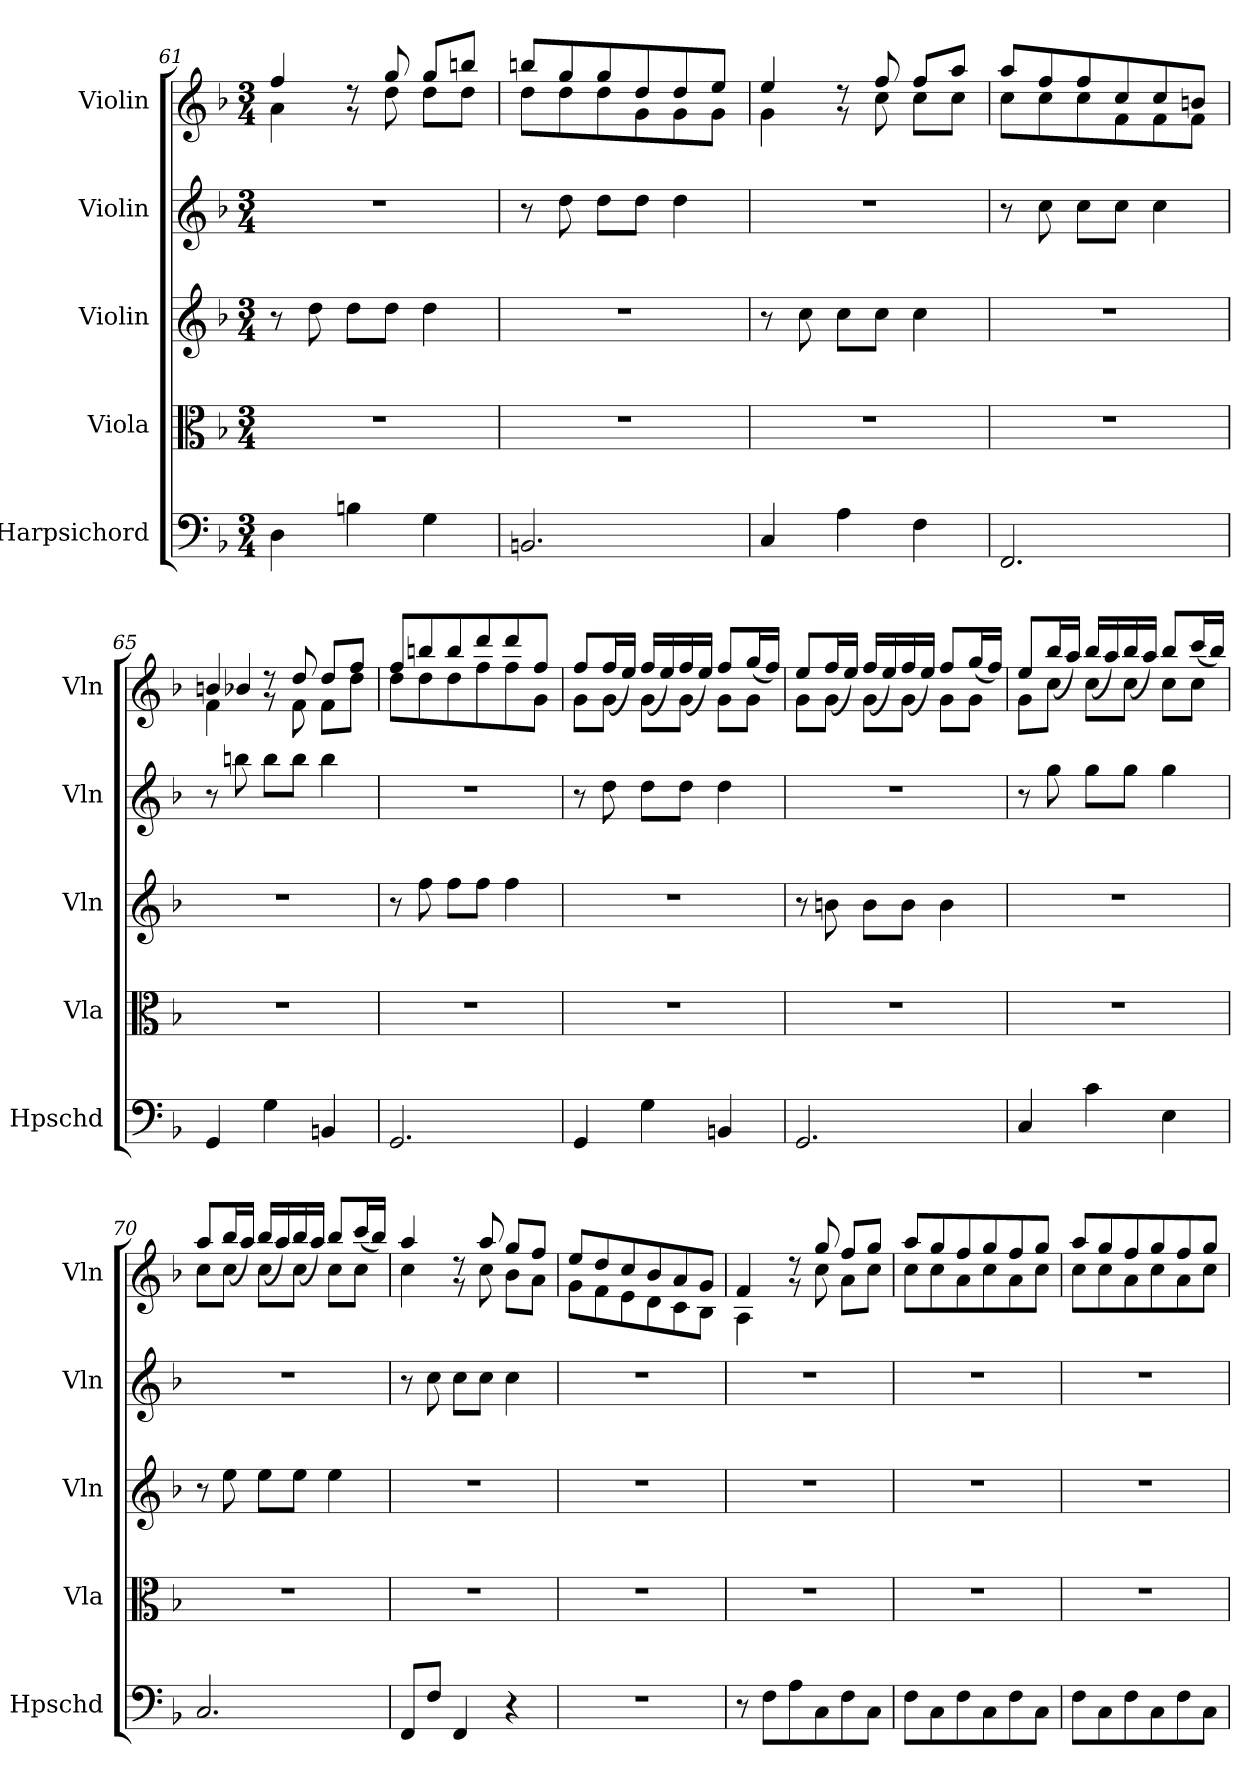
**kern	**kern	**kern	**kern	**kern
*part5	*part4	*part3	*part2	*part1
*staff5	*staff4	*staff3	*staff2	*staff1
*I"Harpsichord	*I"Viola	*I"Violin	*I"Violin	*I"Violin
*I'Hpschd	*I'Vla	*I'Vln	*I'Vln	*I'Vln
*clefF4	*clefC3	*clefG2	*clefG2	*clefG2
*k[b-]	*k[b-]	*k[b-]	*k[b-]	*k[b-]
*d:	*d:	*d:	*d:	*d:
*M3/4	*M3/4	*M3/4	*M3/4	*M3/4
=61	=61	=61	=61	=61
*	*	*	*	*^
4D\	2.r	8r	2.r	4a\	4ff/
.	.	8dd\	.	.	.
4Bn\	.	8dd\L	.	8r	8r
.	.	8dd\J	.	8dd\	8gg/
4G\	.	4dd\	.	8dd\L	8gg/L
.	.	.	.	8dd\J	8bbn/J
=62	=62	=62	=62	=62	=62
2.BBn/	2.r	2.r	8r	8dd\L	8bbn/L
.	.	.	8dd\	8dd\	8gg/
.	.	.	8dd\L	8dd\	8gg/
.	.	.	8dd\J	8g\	8dd/
.	.	.	4dd\	8g\	8dd/
.	.	.	.	8g\J	8ee/J
=63	=63	=63	=63	=63	=63
4C/	2.r	8r	2.r	4g\	4ee/
.	.	8cc\	.	.	.
4A\	.	8cc\L	.	8r	8r
.	.	8cc\J	.	8cc\	8ff/
4F\	.	4cc\	.	8cc\L	8ff/L
.	.	.	.	8cc\J	8aa/J
=64	=64	=64	=64	=64	=64
2.FF/	2.r	2.r	8r	8cc\L	8aa/L
.	.	.	8cc\	8cc\	8ff/
.	.	.	8cc\L	8cc\	8ff/
.	.	.	8cc\J	8f\	8cc/
.	.	.	4cc\	8f\	8cc/
.	.	.	.	8f\J	8bn/J
=65	=65	=65	=65	=65	=65
*	*	*	*	*	*^
4GG/	2.r	2.r	8r	4f\	4bn/	4b-X/
.	.	.	8bbn\	.	.	.
4G\	.	.	8bb\L	8r	8r	2ryy
.	.	.	8bb\J	8f\	8dd/	.
4BBn/	.	.	4bb\	8f\L	8dd/L	.
.	.	.	.	8dd\J	8ff/J	.
*	*	*	*	*	*v	*v
=66	=66	=66	=66	=66	=66
2.GG/	2.r	8r	2.r	8dd\L	8ff/L
.	.	8ff\	.	8dd\	8bbn/
.	.	8ff\L	.	8dd\	8bb/
.	.	8ff\J	.	8ff\	8ddd/
.	.	4ff\	.	8ff\	8ddd/
.	.	.	.	8g\J	8ff/J
=67	=67	=67	=67	=67	=67
4GG/	2.r	2.r	8r	8g\L	8ff/L
.	.	.	8dd\	8g\J	(16ff/L
.	.	.	.	.	16ee/JJ)
4G\	.	.	8dd\L	8g\L	(16ff/LL
.	.	.	.	.	16ee/)
.	.	.	8dd\J	8g\J	(16ff/
.	.	.	.	.	16ee/JJ)
4BBn/	.	.	4dd\	8g\L	8ff/L
.	.	.	.	8g\J	(16gg/L
.	.	.	.	.	16ff/JJ)
=68	=68	=68	=68	=68	=68
2.GG/	2.r	8r	2.r	8g\L	8ee/L
.	.	8bn\	.	8g\J	(16ff/L
.	.	.	.	.	16ee/JJ)
.	.	8b\L	.	8g\L	(16ff/LL
.	.	.	.	.	16ee/)
.	.	8b\J	.	8g\J	(16ff/
.	.	.	.	.	16ee/JJ)
.	.	4b\	.	8g\L	8ff/L
.	.	.	.	8g\J	(16gg/L
.	.	.	.	.	16ff/JJ)
=69	=69	=69	=69	=69	=69
4C/	2.r	2.r	8r	8g\L	8ee/L
.	.	.	8gg\	8cc\J	(16bb-/L
.	.	.	.	.	16aa/JJ)
4c\	.	.	8gg\L	8cc\L	(16bb-/LL
.	.	.	.	.	16aa/)
.	.	.	8gg\J	8cc\J	(16bb-/
.	.	.	.	.	16aa/JJ)
4E\	.	.	4gg\	8cc\L	8bb-/L
.	.	.	.	8cc\J	(16ccc/L
.	.	.	.	.	16bb-/JJ)
=70	=70	=70	=70	=70	=70
2.C/	2.r	8r	2.r	8cc\L	8aa/L
.	.	8ee\	.	8cc\J	(16bb-/L
.	.	.	.	.	16aa/JJ)
.	.	8ee\L	.	8cc\L	(16bb-/LL
.	.	.	.	.	16aa/)
.	.	8ee\J	.	8cc\J	(16bb-/
.	.	.	.	.	16aa/JJ)
.	.	4ee\	.	8cc\L	8bb-/L
.	.	.	.	8cc\J	(16ccc/L
.	.	.	.	.	16bb-/JJ)
=71	=71	=71	=71	=71	=71
8FF/L	2.r	2.r	8r	4cc\	4aa/
8F/J	.	.	8cc\	.	.
4FF/	.	.	8cc\L	8r	8r
.	.	.	8cc\J	8cc\	8aa/
4r	.	.	4cc\	8b-\L	8gg/L
.	.	.	.	8a\J	8ff/J
=72	=72	=72	=72	=72	=72
2.r	2.r	2.r	2.r	8g\L	8ee/L
.	.	.	.	8f\	8dd/
.	.	.	.	8e\	8cc/
.	.	.	.	8d\	8b-/
.	.	.	.	8c\	8a/
.	.	.	.	8B-\J	8g/J
=73	=73	=73	=73	=73	=73
8r	2.r	2.r	2.r	4A\	4f/
8F\L	.	.	.	.	.
8A\	.	.	.	8r	8r
8C\	.	.	.	8cc\	8gg/
8F\	.	.	.	8a\L	8ff/L
8C\J	.	.	.	8cc\J	8gg/J
=74	=74	=74	=74	=74	=74
8F\L	2.r	2.r	2.r	8cc\L	8aa/L
8C\	.	.	.	8cc\	8gg/
8F\	.	.	.	8a\	8ff/
8C\	.	.	.	8cc\	8gg/
8F\	.	.	.	8a\	8ff/
8C\J	.	.	.	8cc\J	8gg/J
=75	=75	=75	=75	=75	=75
8F\L	2.r	2.r	2.r	8cc\L	8aa/L
8C\	.	.	.	8cc\	8gg/
8F\	.	.	.	8a\	8ff/
8C\	.	.	.	8cc\	8gg/
8F\	.	.	.	8a\	8ff/
8C\J	.	.	.	8cc\J	8gg/J
*	*	*	*	*v	*v
=	=	=	=	=
*-	*-	*-	*-	*-
